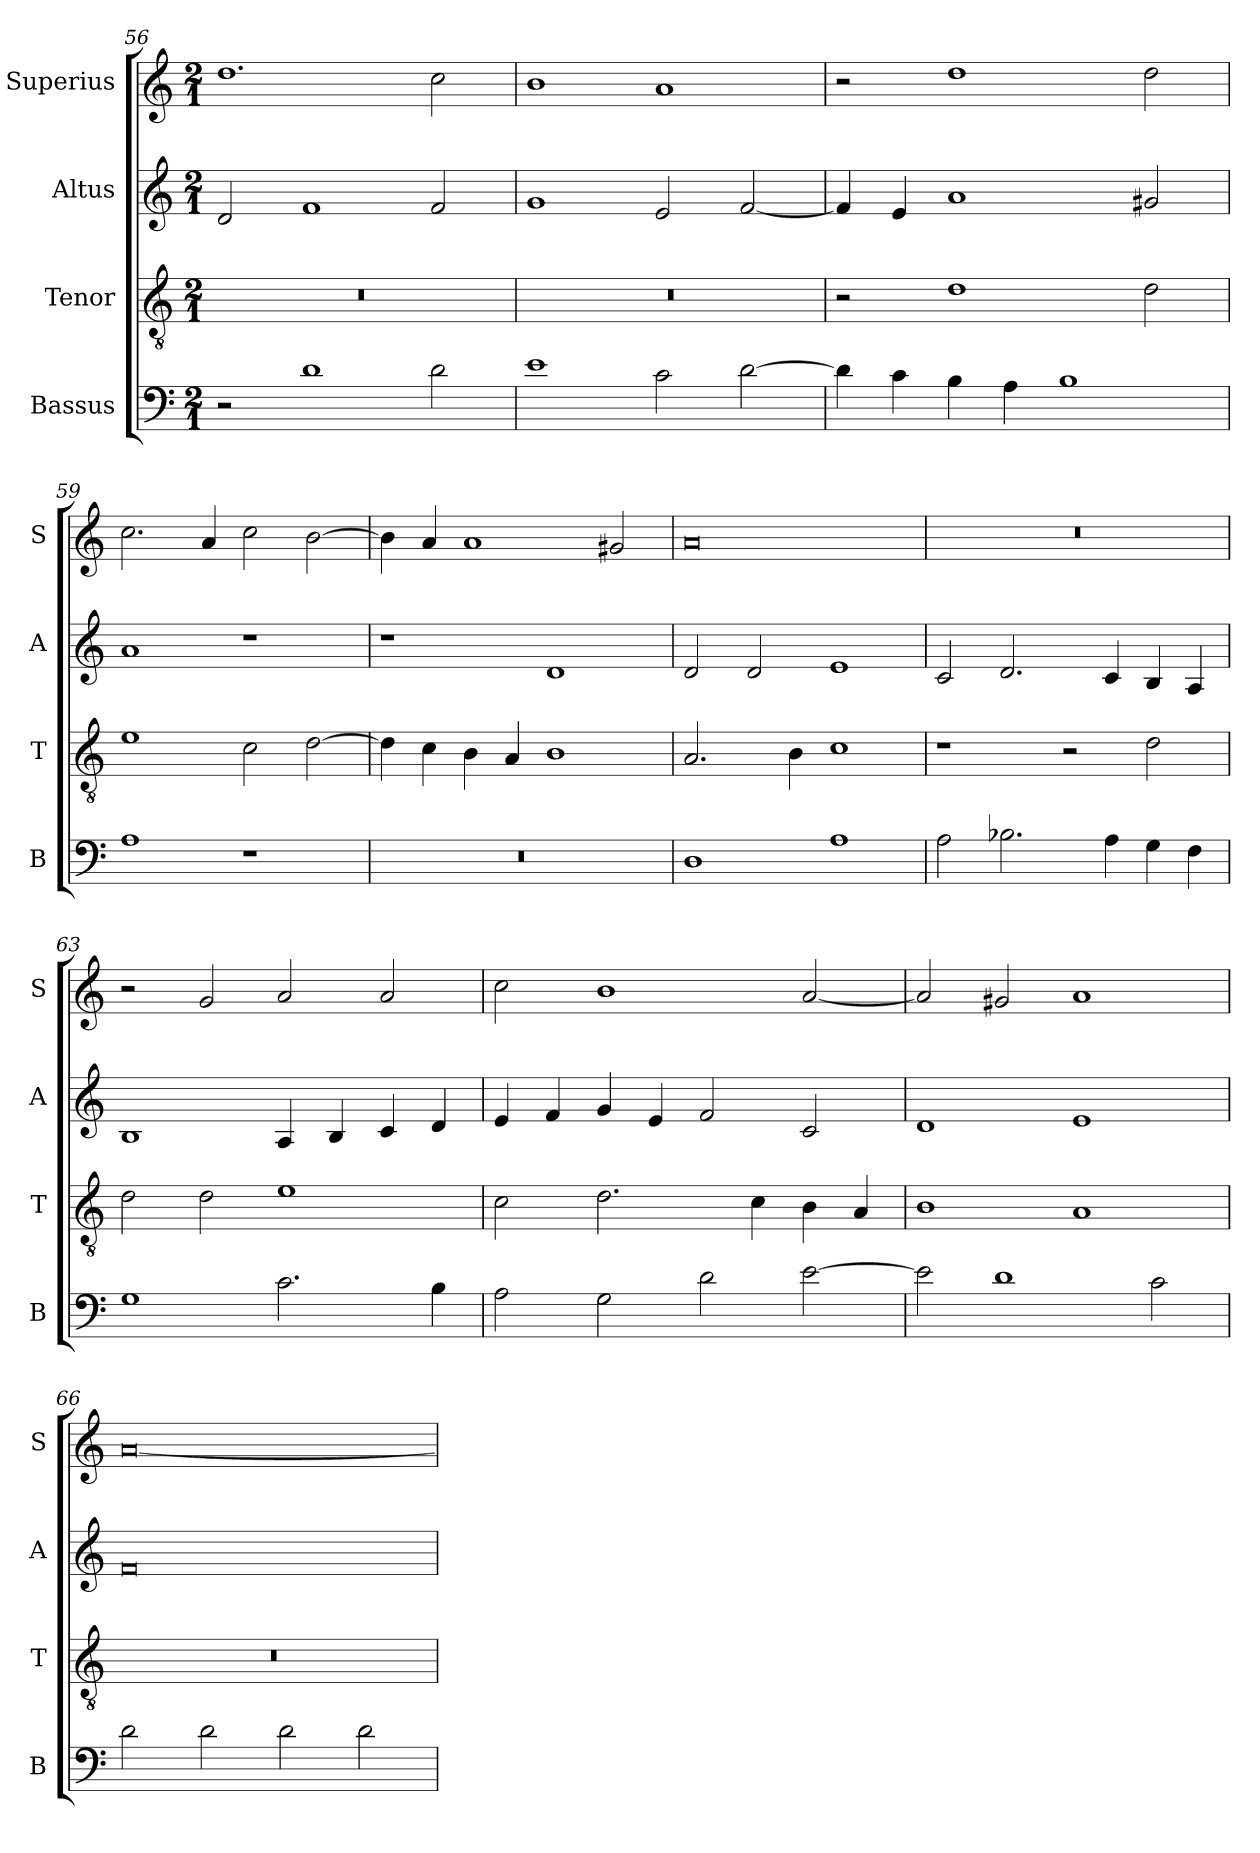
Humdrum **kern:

**kern	**kern	**kern	**kern
*part4	*part3	*part2	*part1
*staff4	*staff3	*staff2	*staff1
*I"Bassus	*I"Tenor	*I"Altus	*I"Superius
*I'B	*I'T	*I'A	*I'S
*clefF4	*clefGv2	*clefG2	*clefG2
*k[]	*k[]	*k[]	*k[]
*C:	*C:	*C:	*C:
*M2/1	*M2/1	*M2/1	*M2/1
=56	=56	=56	=56
2r	0r	2d	1.dd
1d	.	1f	.
2d	.	2f	2cc
=57	=57	=57	=57
1e	0r	1g	1b
2c	.	2e	1a
[2d	.	[2f	.
=58	=58	=58	=58
4d]	2r	4f]	2r
4c	.	4e	.
4B	1d	1a	1dd
4A	.	.	.
1B	.	.	.
.	2d	2g#X	2dd
=59	=59	=59	=59
1A	1e	1a	2.cc
.	.	.	4a
1r	2c	1r	2cc
.	[2d	.	[2b
=60	=60	=60	=60
0r	4d]	1r	4b]
.	4c	.	4a
.	4B	.	1a
.	4A	.	.
.	1B	1d	.
.	.	.	2g#X
=61	=61	=61	=61
1D	2.A	2d	0a
.	.	2d	.
.	4B	.	.
1A	1c	1e	.
=62	=62	=62	=62
2A	1r	2c	0r
2.B-X	.	2.d	.
.	2r	.	.
4A	.	4c	.
4G	2d	4B	.
4F	.	4A	.
=63	=63	=63	=63
1G	2d	1B	2r
.	2d	.	2g
2.c	1e	4A	2a
.	.	4B	.
.	.	4c	2a
4B	.	4d	.
=64	=64	=64	=64
2A	2c	4e	2cc
.	.	4f	.
2G	2.d	4g	1b
.	.	4e	.
2d	.	2f	.
.	4c	.	.
[2e	4B	2c	[2a
.	4A	.	.
=65	=65	=65	=65
2e]	1B	1d	2a]
1d	.	.	2g#X
.	1A	1e	1a
2c	.	.	.
=66	=66	=66	=66
2d	0r	0f	[0a
2d	.	.	.
2d	.	.	.
2d	.	.	.
=	=	=	=
*-	*-	*-	*-
